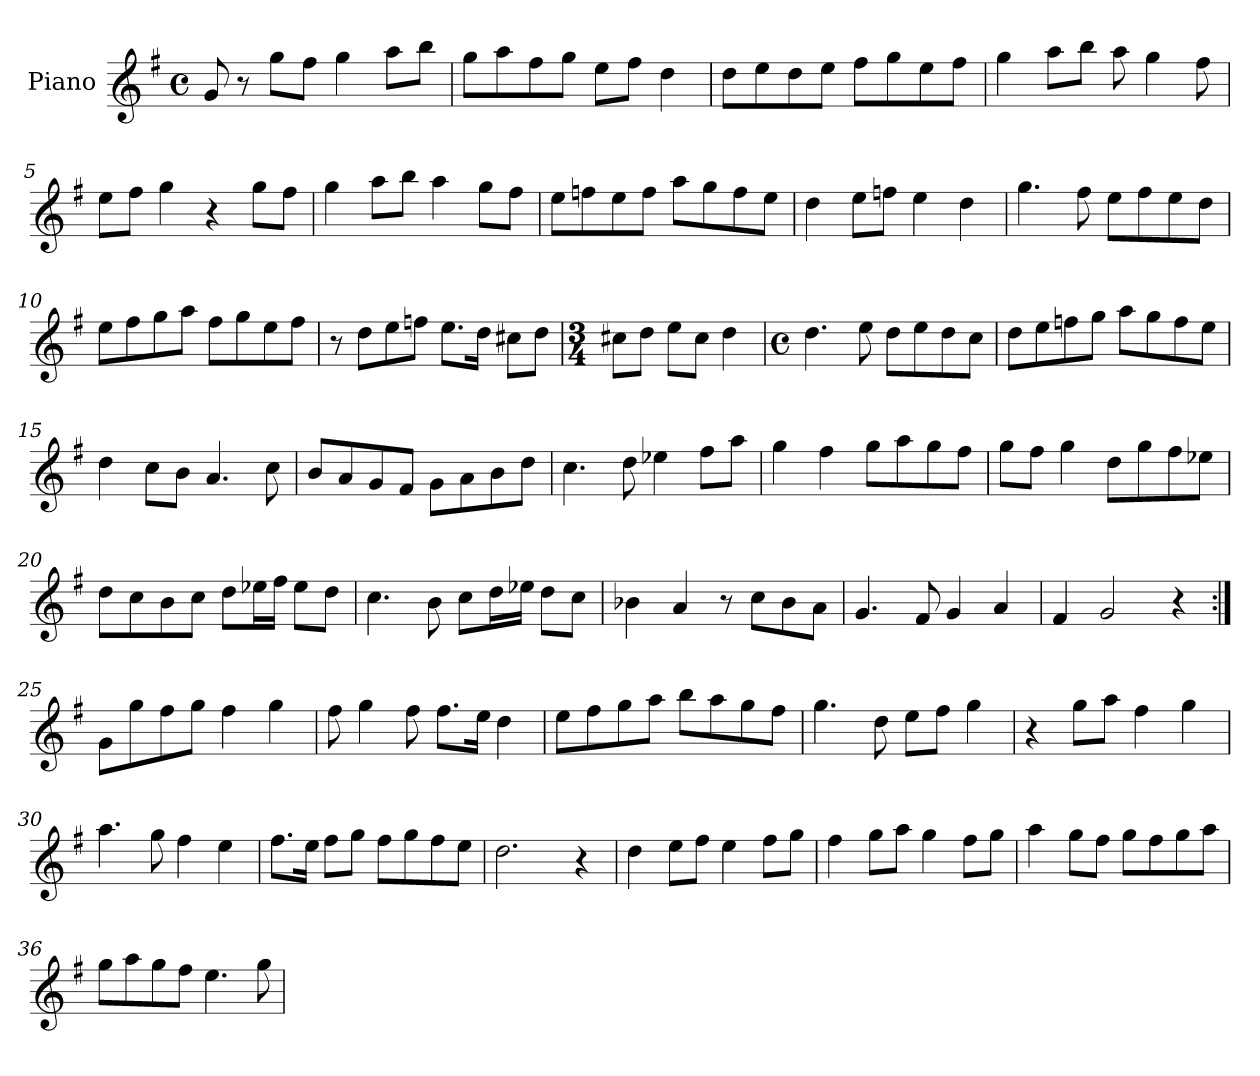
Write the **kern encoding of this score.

**kern
*part1
*staff1
*I"Piano
*I'Pno.
*clefG2
*k[f#]
*M4/4
*met(c)
=1
8g/
8r
8gg\L
8ff#\J
4gg\
8aa\L
8bb\J
=2
8gg\L
8aa\
8ff#\
8gg\J
8ee\L
8ff#\J
4dd\
=3
8dd\L
8ee\
8dd\
8ee\J
8ff#\L
8gg\
8ee\
8ff#\J
=4
4gg\
8aa\L
8bb\J
8aa\
4gg\
8ff#\
=5
8ee\L
8ff#\J
4gg\
4r
8gg\L
8ff#\J
!!LO:LB:g=z
=6
4gg\
8aa\L
8bb\J
4aa\
8gg\L
8ff#\J
=7
8ee\L
8ffn\
8ee\
8ff\J
8aa\L
8gg\
8ff\
8ee\J
=8
4dd\
8ee\L
8ffn\J
4ee\
4dd\
=9
4.gg\
8ff#\
8ee\L
8ff#\
8ee\
8dd\J
=10
8ee\L
8ff#\
8gg\
8aa\J
8ff#\L
8gg\
8ee\
8ff#\J
!!LO:LB:g=z
=11
8r
8dd\L
8ee\
8ffn\J
8.ee\L
16dd\Jk
8cc#X\L
8dd\J
=12
*M3/4
8cc#X\L
8dd\J
8ee\L
8cc#\J
4dd\
=13
*M4/4
*met(c)
4.dd\
8ee\
8dd\L
8ee\
8dd\
8cc\J
=14
8dd\L
8ee\
8ffn\
8gg\J
8aa\L
8gg\
8ff\
8ee\J
=15
4dd\
8cc\L
8b\J
4.a/
8cc\
!!LO:LB:g=z
=16
8b/L
8a/
8g/
8f#/J
8g\L
8a\
8b\
8dd\J
=17
4.cc\
8dd\
4ee-X\
8ff#\L
8aa\J
=18
4gg\
4ff#\
8gg\L
8aa\
8gg\
8ff#\J
=19
8gg\L
8ff#\J
4gg\
8dd\L
8gg\
8ff#\
8ee-X\J
=20
8dd\L
8cc\
8b\
8cc\J
8dd\L
16ee-X\L
16ff#\JJ
8ee-\L
8dd\J
!!LO:LB:g=z
=21
4.cc\
8b\
8cc\L
16dd\L
16ee-X\JJ
8dd\L
8cc\J
=22
4b-X\
4a/
8r
8cc\L
8b-\
8a\J
=23
4.g/
8f#/
4g/
4a/
=24
4f#/
2g/
4r
=25:|!
8g\L
8gg\
8ff#\
8gg\J
4ff#\
4gg\
=26
8ff#\
4gg\
8ff#\
8.ff#\L
16ee\Jk
4dd\
!!LO:LB:g=z
=27
8ee\L
8ff#\
8gg\
8aa\J
8bb\L
8aa\
8gg\
8ff#\J
=28
4.gg\
8dd\
8ee\L
8ff#\J
4gg\
=29
4r
8gg\L
8aa\J
4ff#\
4gg\
=30
4.aa\
8gg\
4ff#\
4ee\
=31
8.ff#\L
16ee\Jk
8ff#\L
8gg\J
8ff#\L
8gg\
8ff#\
8ee\J
=32
2.dd\
4r
!!LO:LB:g=z
=33
4dd\
8ee\L
8ff#\J
4ee\
8ff#\L
8gg\J
=34
4ff#\
8gg\L
8aa\J
4gg\
8ff#\L
8gg\J
=35
4aa\
8gg\L
8ff#\J
8gg\L
8ff#\
8gg\
8aa\J
=36
8gg\L
8aa\
8gg\
8ff#\J
4.ee\
8gg\
=
*-
